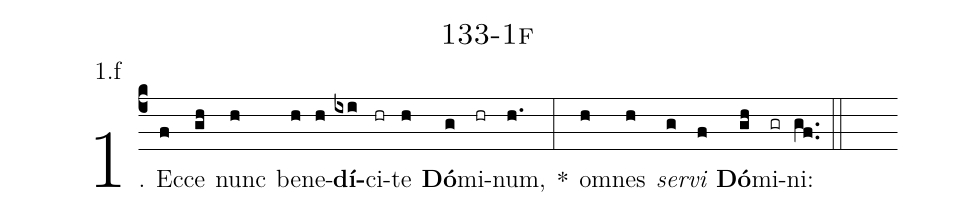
name: 133-1f;
annotation: 1.f;
%%
(c4)1. Ec(f)ce(gh) nunc(h) be(h)ne(h)<b>dí</b>(ixi)ci(hr)te(h) <b>Dó</b>(g)mi(hr)num,(h.) *(:) om(h)nes(h) <i>ser</i>(g)<i>vi</i>(f) <b>Dó</b>(gh)mi(gr)ni:(gf..) (::)
